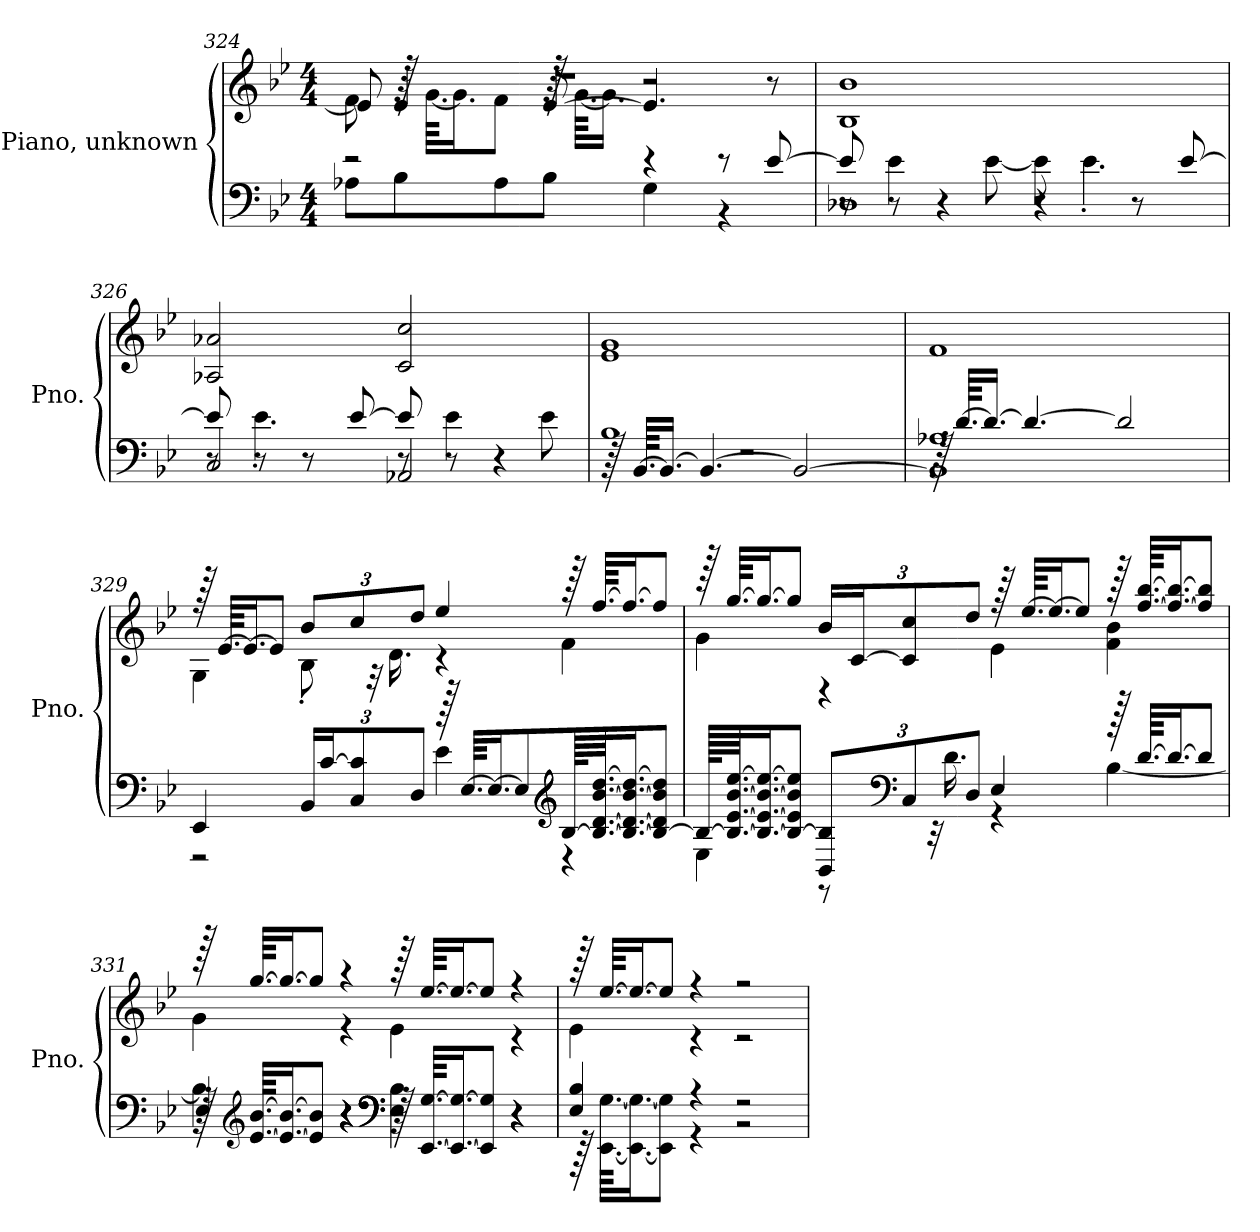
**kern	**kern
*part1	*part1
*staff2	*staff1
*I"Piano, unknown	*
*I'Pno.	*
!!LO:LB:g=z
*clefF4	*clefG2
*k[b-e-]	*k[b-e-]
*M4/4	*M4/4
=324	=324
*^	*^
*	*	*	*^
2r	8A-X\L	1r	8f\	8e-/]
.	8B-\	.	128r	4e-/
.	.	.	[64.g\KKLL	.
.	.	.	16.g\J]	.
.	8A-\	.	8f\J	.
.	8B-\J	.	128r	[8e-/
.	.	.	[64.g\KKLL	.
.	.	.	16.g\JJ]	.
4r	4G\	.	2r	4.e-/]
8r	4r	.	.	.
[8e-/	.	.	.	8r
*	*	*v	*v	*v
=325	=325	=325
*	*^	*
8e-/]	8r	1D-X	1B- 1b-
8r	4e-\	.	.
4r	.	.	.
.	[8e-\	.	.
4r	8e-\]	.	.
.	4.e-'\	.	.
8r	.	.	.
[8e-/	.	.	.
=326	=326	=326	=326
8e-/]	8r	2C/	2A-X/ 2a-X/
8r	4.e-'\	.	.
8r	.	.	.
[8e-/	.	.	.
8e-/]	8r	2AA-X/	2c/ 2cc/
8r	4e-\	.	.
4r	.	.	.
.	8e-\	.	.
!!LO:LB:g=z
=327	=327	=327	=327
1r	1B-	128r	1e- 1g
.	.	[64.BB-/KKLL	.
.	.	16.BB-/JJ_	.
.	.	4.BB-/_	.
.	.	2BB-/_	.
=328	=328	=328	=328
128r	1A-X	1BB-]	1f
[64.d/KKLL	.	.	.
16.d/JJ_	.	.	.
4.d/_	.	.	.
2d/]	.	.	.
*	*v	*v	*
!!LO:LB:g=z
=329	=329	=329
*	*	*^
4EE-/	2r	128r	4G\
.	.	[64.e-/KKLL	.
.	.	16.e-/J_	.
.	.	8e-/J]	.
*Xbrackettup	*	*Xbrackettup	*
24BB-/LL	.	12b-/L	8B-'\
[24c/J	.	.	.
12C/ 12c/]	.	12cc/	.
.	.	.	32r
.	.	.	16.d\
12D/J	.	12dd/J	.
128r	4e-\	4ee-/	4r
[64.E-/KKLL	.	.	.
16.E-/J_	.	.	.
8E-/]	.	.	.
*clefG2	*	*	*
[128B-/KLLL	4r	128r	4f\
64.B-/_ [64.d/ [64.b-/ [64.dd/JJ	.	[64.ff/KKLL	.
16.B-/_ 16.d/_ 16.b-/_ 16.dd/_J	.	16.ff/J_	.
8B-/_ 8d/] 8b-/] 8dd/]J	.	8ff/J]	.
!!LO:LB:g=z	!!
=330	=330	=330	=330
128B-/KLLLL_	4E-\	128r	4g\
64.B-/_ [64.e-/ [64.b-/ [64.ee-/JJ	.	[64.gg/KKLL	.
16.B-/_ 16.e-/_ 16.b-/_ 16.ee-/_J	.	16.gg/J_	.
8B-/_ 8e-/] 8b-/] 8ee-/]J	.	8gg/J]	.
12BB-/ 12B-/]L	8r	24b-/LL	4r
.	.	[24c/J	.
*clefF4	*	*	*
12C/	.	12c/] 12cc/	.
.	32r	.	.
.	16.d\	.	.
12D/J	.	12dd/J	.
4E-/	4r	128r	4e-\
.	.	[64.ee-/KKLL	.
.	.	16.ee-/J_	.
.	.	8ee-/J]	.
128r	[4B-\	128r	4f\ 4b-\
[64.d/KKLL	.	[64.ff/ [64.bb-/KKLL	.
16.d/J_	.	16.ff/_ 16.bb-/_J	.
8d/J]	.	8ff/] 8bb-/]J	.
=331	=331	=331	=331
*	*^	*	*
128r	4B-\]	4E-/	128r	4g\
*clefG2	*	*	*	*
[64.e-/ [64.b-/KKLL	.	.	[64.gg/KKLL	.
16.e-/_ 16.b-/_J	.	.	16.gg/J_	.
8e-/] 8b-/]J	.	.	8gg/J]	.
4r	4r	4r	4r	4r
*clefF4	*	*	*	*
128r	4E-\ 4B-\	2r	128r	4e-\
[64.EE-/ [64.G/KKLL	.	.	[64.ee-/KKLL	.
16.EE-/_ 16.G/_J	.	.	16.ee-/J_	.
8EE-/] 8G/]J	.	.	8ee-/J]	.
4r	4r	.	4r	4r
*	*v	*v	*	*
!!LO:LB:g=z	!!
=332	=332	=332	=332
4E-/ 4B-/	128r	128r	4e-\
.	[64.EE-\ [64.G\KKLL	[64.ee-/KKLL	.
.	16.EE-\_ 16.G\_J	16.ee-/J_	.
.	8EE-\] 8G\]J	8ee-/J]	.
4r	4r	4r	4r
2r	2r	2r	2r
*v	*v	*	*
*	*v	*v
=	=
*-	*-
